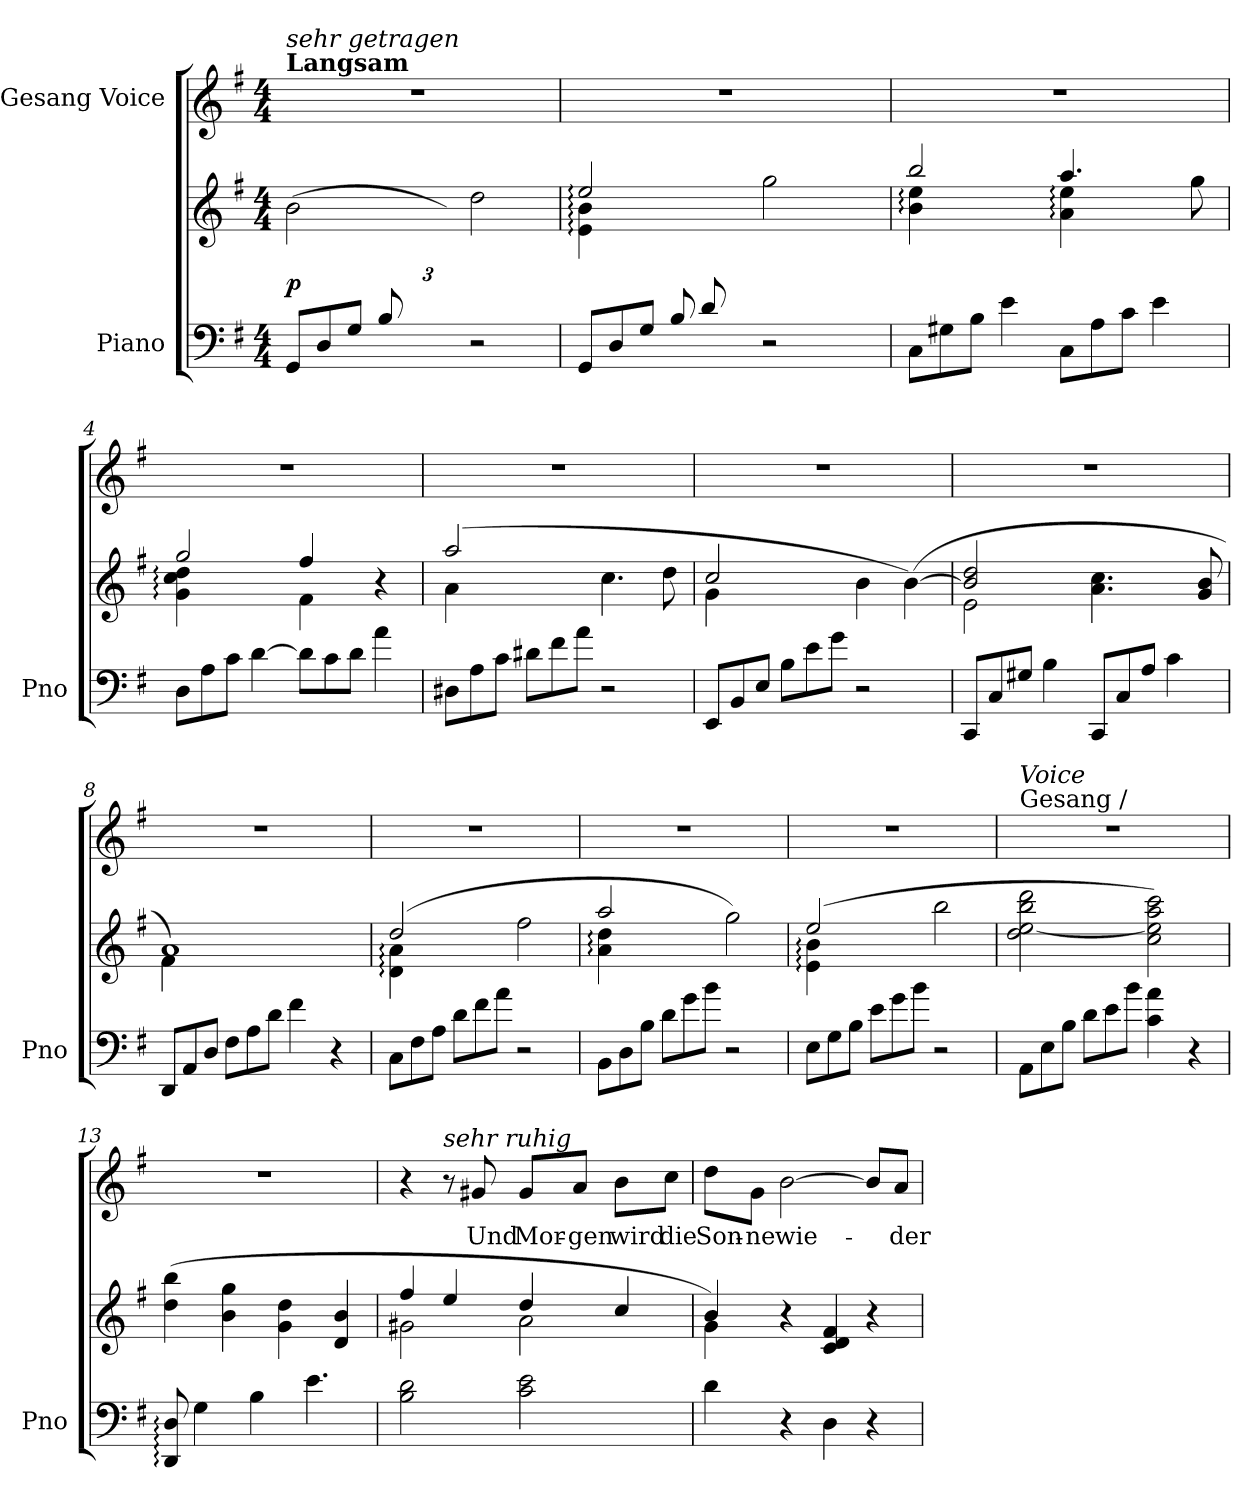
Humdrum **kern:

**kern	**kern	**dynam	**kern	**text
*part2	*part2	*part2	*part1	*part1
*staff3	*staff2	*staff2/3	*staff1	*staff1
*I"Piano	*	*	*I"Gesang Voice	*
*I'Pno	*	*	*	*
*clefF4	*clefG2	*	*clefG2	*
*k[f#]	*k[f#]	*	*k[f#]	*
*M4/4	*M4/4	*	*M4/4	*
*Xtuplet	*	*	*	*
=1	=1	=1	=1	=1
*	*^	*	*	*
!	!	!	!	!LO:TX:a:B:t=Langsam	!
!	!	!	!	!LO:TX:a:i:t=sehr getragen	!
!	!	!	!LO:DY:b	!	!
(<12GG/L	(>2b\	3ryy	p	1r	.
12D/	.	.	.	.	.
12G/J	.	.	.	.	.
12B/L	.	.	.	.	.
6ryy	.	12d\	.	.	.
.	.	12g\J)	.	.	.
2r	2dd\	2ryy	.	.	.
=2	=2	=2	=2	=2	=2
*	*	*^	*	*	*
(<12GG/L	2ee:/	4e\: 4b\:	12%5ryy	.	1r	.
12D/	.	.	.	.	.	.
12G/J	.	.	.	.	.	.
12B/L	.	2.ryy	.	.	.	.
12d/	.	.	.	.	.	.
12ryy	.	.	12g\J)	.	.	.
2r	2gg\	.	2ryy	.	.	.
*	*	*v	*v	*	*	*
=3	=3	=3	=3	=3	=3
12C\L	2bb/	4b\: 4ee\:	.	1r	.
12G#X\	.	.	.	.	.
12B\J	.	.	.	.	.
4e\	.	4ryy	.	.	.
12C\L	4.aa/	4a\: 4ee\:	.	.	.
12A\	.	.	.	.	.
12c\J	.	.	.	.	.
4e\	.	4ryy	.	.	.
.	8gg\	.	.	.	.
=4	=4	=4	=4	=4	=4
12D\L	2gg/	4g\: 4cc\: 4dd\:	.	1r	.
12A\	.	.	.	.	.
12c\J	.	.	.	.	.
[4d\	.	4ryy	.	.	.
12d\L]	4ff#/)	4f#:\	.	.	.
12c\	.	.	.	.	.
12d\J	.	.	.	.	.
4a\	4r	4ryy	.	.	.
=5	=5	=5	=5	=5	=5
12D#X\L	(>2aa/	4a:\	.	1r	.
12A\	.	.	.	.	.
12c\J	.	.	.	.	.
12d#X\L	.	2.ryy	.	.	.
12f#\	.	.	.	.	.
12a\J	.	.	.	.	.
2r	4.cc\	.	.	.	.
.	8dd\	.	.	.	.
!!LO:LB:g=z
=6	=6	=6	=6	=6	=6
12EE/L	2cc/	4g:\	.	1r	.
12BB/	.	.	.	.	.
12E/J	.	.	.	.	.
12B\L	.	2.ryy	.	.	.
12e\	.	.	.	.	.
12g\J	.	.	.	.	.
2r	4b\	.	.	.	.
.	(>[4b\)	.	.	.	.
=7	=7	=7	=7	=7	=7
12CC/L	2b/] 2dd/	2e\	.	1r	.
12C/	.	.	.	.	.
12G#X/J	.	.	.	.	.
4B\	.	.	.	.	.
12CC/L	4.a\ 4.cc\	2ryy	.	.	.
12C/	.	.	.	.	.
12A/J	.	.	.	.	.
4c\	.	.	.	.	.
.	8g/ 8b/	.	.	.	.
=8	=8	=8	=8	=8	=8
12DD/L	1a)	4f#\	.	1r	.
12AA/	.	.	.	.	.
12D/J	.	.	.	.	.
12F#\L	.	2.ryy	.	.	.
12A\	.	.	.	.	.
12d\J	.	.	.	.	.
4f#\	.	.	.	.	.
4r	.	.	.	.	.
=9	=9	=9	=9	=9	=9
12C\L	(>2dd/	4d\: 4a\:	.	1r	.
12F#\	.	.	.	.	.
12A\J	.	.	.	.	.
12d\L	.	2.ryy	.	.	.
12f#\	.	.	.	.	.
12a\J	.	.	.	.	.
2r	2ff#\	.	.	.	.
=10	=10	=10	=10	=10	=10
12BB\L	2aa/	4a\: 4dd\:	.	1r	.
12D\	.	.	.	.	.
12B\J	.	.	.	.	.
12d\L	.	2.ryy	.	.	.
12g\	.	.	.	.	.
12b\J	.	.	.	.	.
2r	2gg\)	.	.	.	.
=11	=11	=11	=11	=11	=11
12E\L	(>2ee/	4e\: 4b\:	.	1r	.
12G\	.	.	.	.	.
12B\J	.	.	.	.	.
12e\L	.	2.ryy	.	.	.
12g\	.	.	.	.	.
12b\J	.	.	.	.	.
2r	2bb\	.	.	.	.
*	*v	*v	*	*	*
!!LO:LB:g=z
=12	=12	=12	=12	=12
!	!	!	!LO:TX:a:t=Gesang /	!
!	!	!	!LO:TX:a:i:t=Voice	!
12AA\L	2dd\ [2ee\ 2bb\ 2ddd\	.	1r	.
12E\	.	.	.	.
12B\J	.	.	.	.
12d\L	.	.	.	.
12e\	.	.	.	.
12b\J	.	.	.	.
4c\ 4a\	2cc\ 2ee\] 2aa\ 2ccc\)	.	.	.
4r	.	.	.	.
=13	=13	=13	=13	=13
8DD/: 8D/:	(>4dd\ 4bb\	.	1r	.
4G\	.	.	.	.
.	4b\ 4gg\	.	.	.
4B\	.	.	.	.
.	4g\ 4dd\	.	.	.
4.e\	.	.	.	.
.	4d/ 4b/	.	.	.
=14	=14	=14	=14	=14
*	*^	*	*	*
2B\ 2d\	4ff#/	2g#X\	.	4r	.
!	!	!	!	!LO:TX:a:i:t=sehr ruhig	!
.	4ee/	.	.	8r	.
!	!	!	!	!	!LO:LY:b
.	.	.	.	8g#X/	Und
!	!	!	!	!	!LO:LY:b
2c\ 2e\	4dd/	2a\	.	8g#/L	Mor-
!	!	!	!	!	!LO:LY:b
.	.	.	.	8a/J	-gen
!	!	!	!	!	!LO:LY:b
.	4cc/	.	.	8b\L	wird
!	!	!	!	!	!LO:LY:b
.	.	.	.	8cc\J	die
=15	=15	=15	=15	=15	=15
!	!	!	!	!	!LO:LY:b
4d\	4b/)	4g\	.	8dd\L	Son-
!	!	!	!	!	!LO:LY:b
.	.	.	.	8g\J	-ne
!	!	!	!	!	!LO:LY:b
4r	4r	2.ryy	.	[2b\	wie-
4D\	4c/ 4d/ 4f#/	.	.	.	.
4r	4r	.	.	8b/L]	.
!	!	!	!	!	!LO:LY:b
.	.	.	.	8a/J	-der
*	*v	*v	*	*	*
=	=	=	=	=
*-	*-	*-	*-	*-
